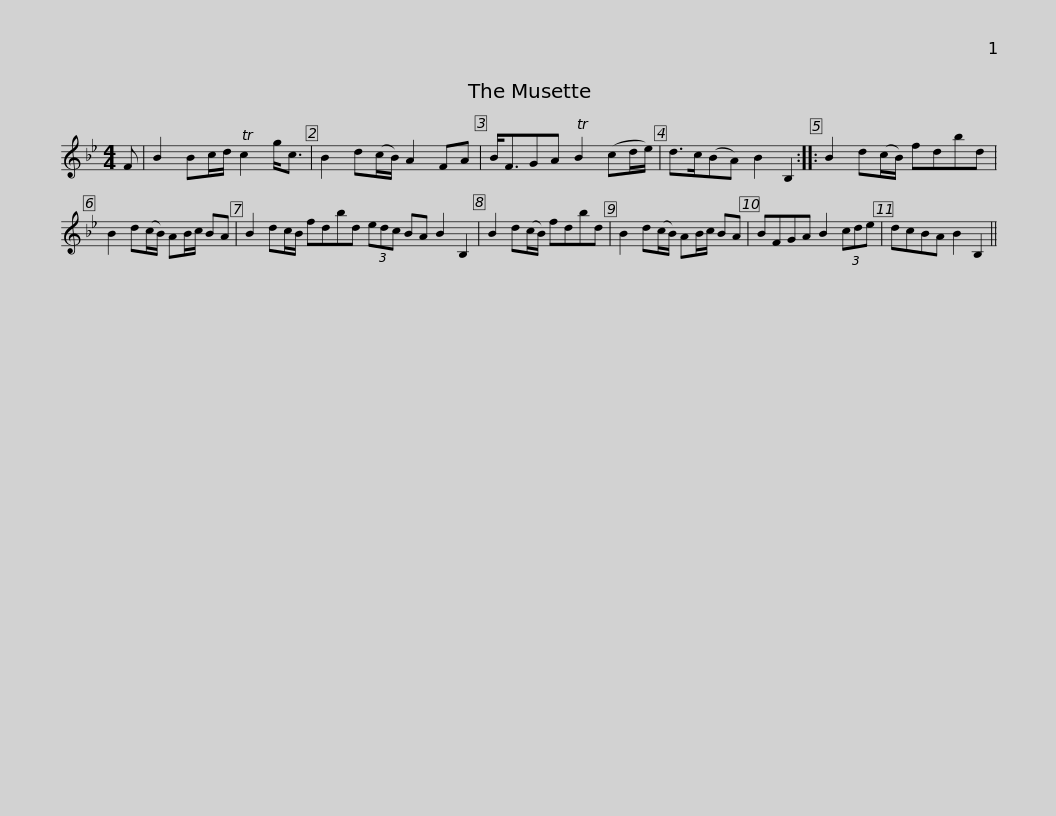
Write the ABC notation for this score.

X:1
L:1/8
M:4/4
I:linebreak $
K:Bb
V:1 treble
V:1
 F | B2 Bc/d/ Tc2 g<c | B2 d(c/B/) A2 FA | B<FGA TB2 (cd/e/) | d>c(BA) B2 B,2 :: %5
 B2 d(c/B/) fdbd |$ B2 d(c/B/) AB/c/ BA | B2 dc/B/ fdbd (3edc BA B2 B,2 | B2 d(c/B/) fdbd | B2 d(c/B/) AB/c/ BA |$ %10
 BFGA B2 (3cde | dcBA B2 B,2 || %12
